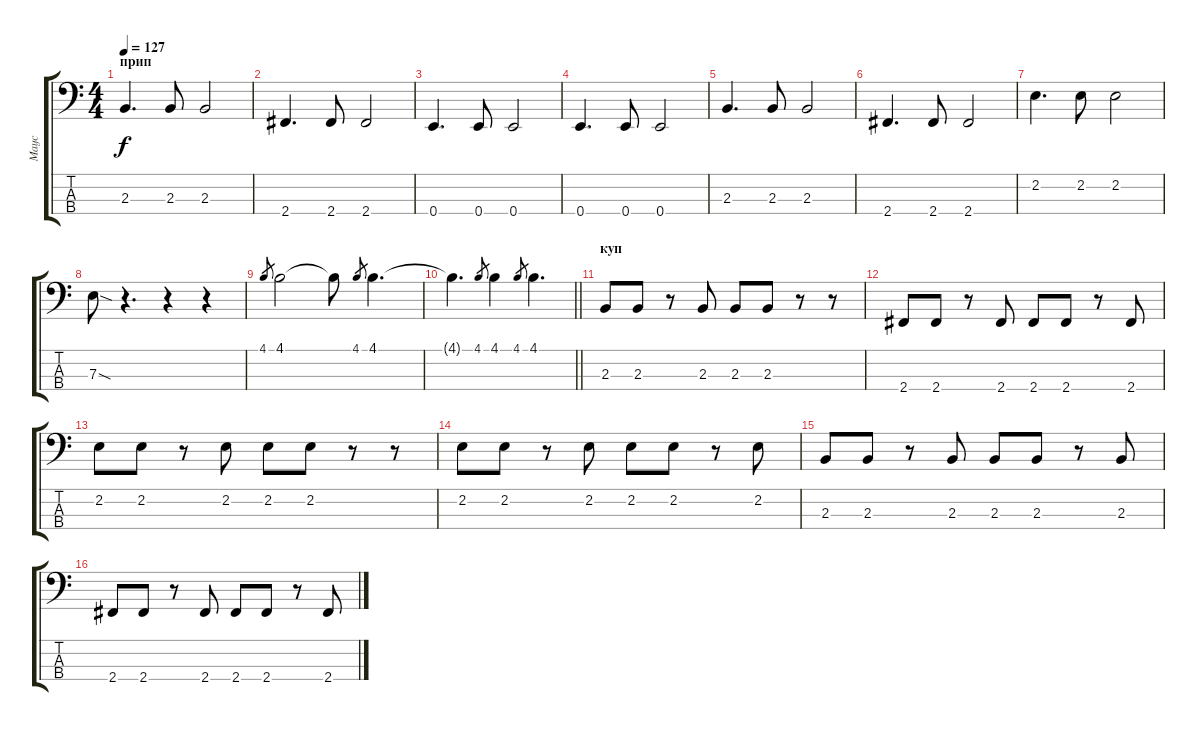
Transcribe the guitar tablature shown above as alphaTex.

\track ("Маус" "Маус") {instrument electricbassfinger}
\staff {score tabs}
\tuning (G2 D2 A1 E1) {hide}
\ts (4 4)
\section ("" "прип")
\tempo 127
\clef f4
\ks c
2.3.4{d dy f} 2.3.8 2.3.2 |
2.4.4{d} 2.4.8 2.4.2 |
0.4.4{d} 0.4.8 0.4.2 |
0.4.4{d} 0.4.8 0.4.2 |
2.3.4{d} 2.3.8 2.3.2 |
2.4.4{d} 2.4.8 2.4.2 |
2.2.4{d} 2.2.8 2.2.2 |
7.3{sod}.8 r.4{d} r.4 r.4 |
4.1.8{gr} 4.1.2 4.1{t}.8 4.1.8{gr} 4.1.4{d} |
\barLineRight lightlight
4.1{t}.4{d} 4.1.8{gr} 4.1.4 4.1.8{gr} 4.1.4{d} |
\section ("" "куп")
2.3.8 2.3.8 r.8 2.3.8 2.3.8 2.3.8 r.8 r.8 |
2.4.8 2.4.8 r.8 2.4.8 2.4.8 2.4.8 r.8 2.4.8 |
2.2.8 2.2.8 r.8 2.2.8 2.2.8 2.2.8 r.8 r.8 |
2.2.8 2.2.8 r.8 2.2.8 2.2.8 2.2.8 r.8 2.2.8 |
2.3.8 2.3.8 r.8 2.3.8 2.3.8 2.3.8 r.8 2.3.8 |
2.4.8 2.4.8 r.8 2.4.8 2.4.8 2.4.8 r.8 2.4.8
